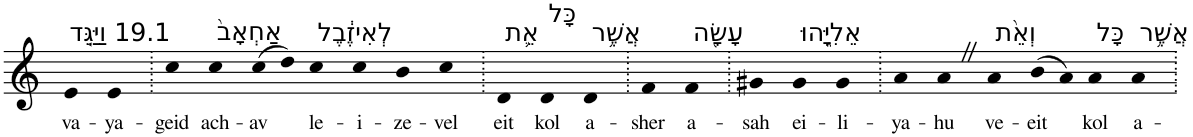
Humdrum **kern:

**kern	**text
*part1	*part1
*staff1	*staff1
*I"Piano	*
*I'Pno	*
*clefG2	*
*k[]	*
=1	=1
!LO:TX:a:t=19.1 וַיַּגֵּ֤ד	!
!	!LO:LY:b
4e	va-
!	!LO:LY:b
4e	-ya-
=2.	=2.
!	!LO:LY:b
4cc	-geid
!LO:TX:a:t=אַחְאָב֙	!
!	!LO:LY:b
4cc	ach-
!	!LO:LY:b
(>8cc	-av
8dd)	.
!LO:TX:a:t=לְאִיזֶ֔בֶל	!
!	!LO:LY:b
4cc	le-
!	!LO:LY:b
4cc	-i-
!	!LO:LY:b
4b	-ze-
!	!LO:LY:b
4cc	-vel
=3.	=3.
!LO:TX:a:t=אֵ֛ת	!
!	!LO:LY:b
4d	eit
!LO:TX:a:t=כָּל	!
!	!LO:LY:b
4d	kol
!LO:TX:a:t=אֲשֶׁ֥ר	!
!	!LO:LY:b
4d	a-
=4.	=4.
!	!LO:LY:b
4f	-sher
!LO:TX:a:t=עָשָׂ֖ה	!
!	!LO:LY:b
4f	a-
=5.	=5.
!	!LO:LY:b
4g#X	-sah
!LO:TX:a:t=אֵלִיָּ֑הוּ	!
!	!LO:LY:b
4g#	ei-
!	!LO:LY:b
4g#	-li-
=6.	=6.
!	!LO:LY:b
4a	-ya-
!	!LO:LY:b
4aZ	-hu
!LO:TX:a:t=וְאֵ֨ת	!
!	!LO:LY:b
4a	ve-
!	!LO:LY:b
(>8b	-eit
8a)	.
!LO:TX:a:t=כָּל	!
!	!LO:LY:b
4a	kol
!LO:TX:a:t=אֲשֶׁ֥ר	!
!	!LO:LY:b
4a	a-
=.	=.
*-	*-
